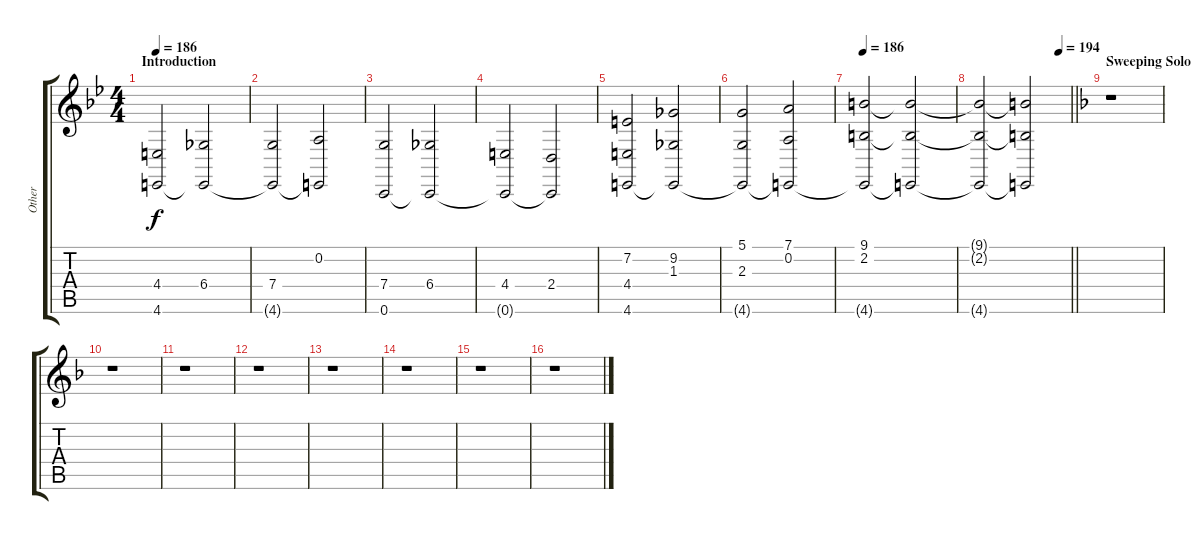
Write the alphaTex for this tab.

\track ("Other" "Other") {instrument choiraahs}
\staff {score tabs}
\tuning (D4 A3 F3 C3 G2 C2) {hide}
\ts (4 4)
\section ("" "Introduction")
\tempo 186
\clef g2
\ks bb
(4.4 4.6).2{dy f volume 4 instrument choiraahs} (6.4 4.6{t}).2 |
(7.4 4.6{t}).2{volume 13} (0.2 4.6{t}).2 |
(7.4 0.6).2 (6.4 0.6{t}).2 |
(4.4 0.6{t}).2 (2.4 0.6{t}).2 |
(7.2 4.4 4.6).2 (9.2 1.3 4.6{t}).2 |
(5.1 2.3 4.6{t}).2 (7.1 0.2 4.6{t}).2 |
\tempo 186
(9.1 2.2 4.6{t}).2 (9.1{t} 2.2{t} 4.6{t}).2 |
\tempo (194 0.875)
\barLineRight lightlight
(9.1{t} 2.2{t} 4.6{t}).2 (9.1{t} 2.2{t} 4.6{t}).2 |
\section ("" "Sweeping Solo")
\ks f
r.1 |
r.1 |
r.1 |
r.1 |
r.1 |
r.1 |
r.1 |
r.1
